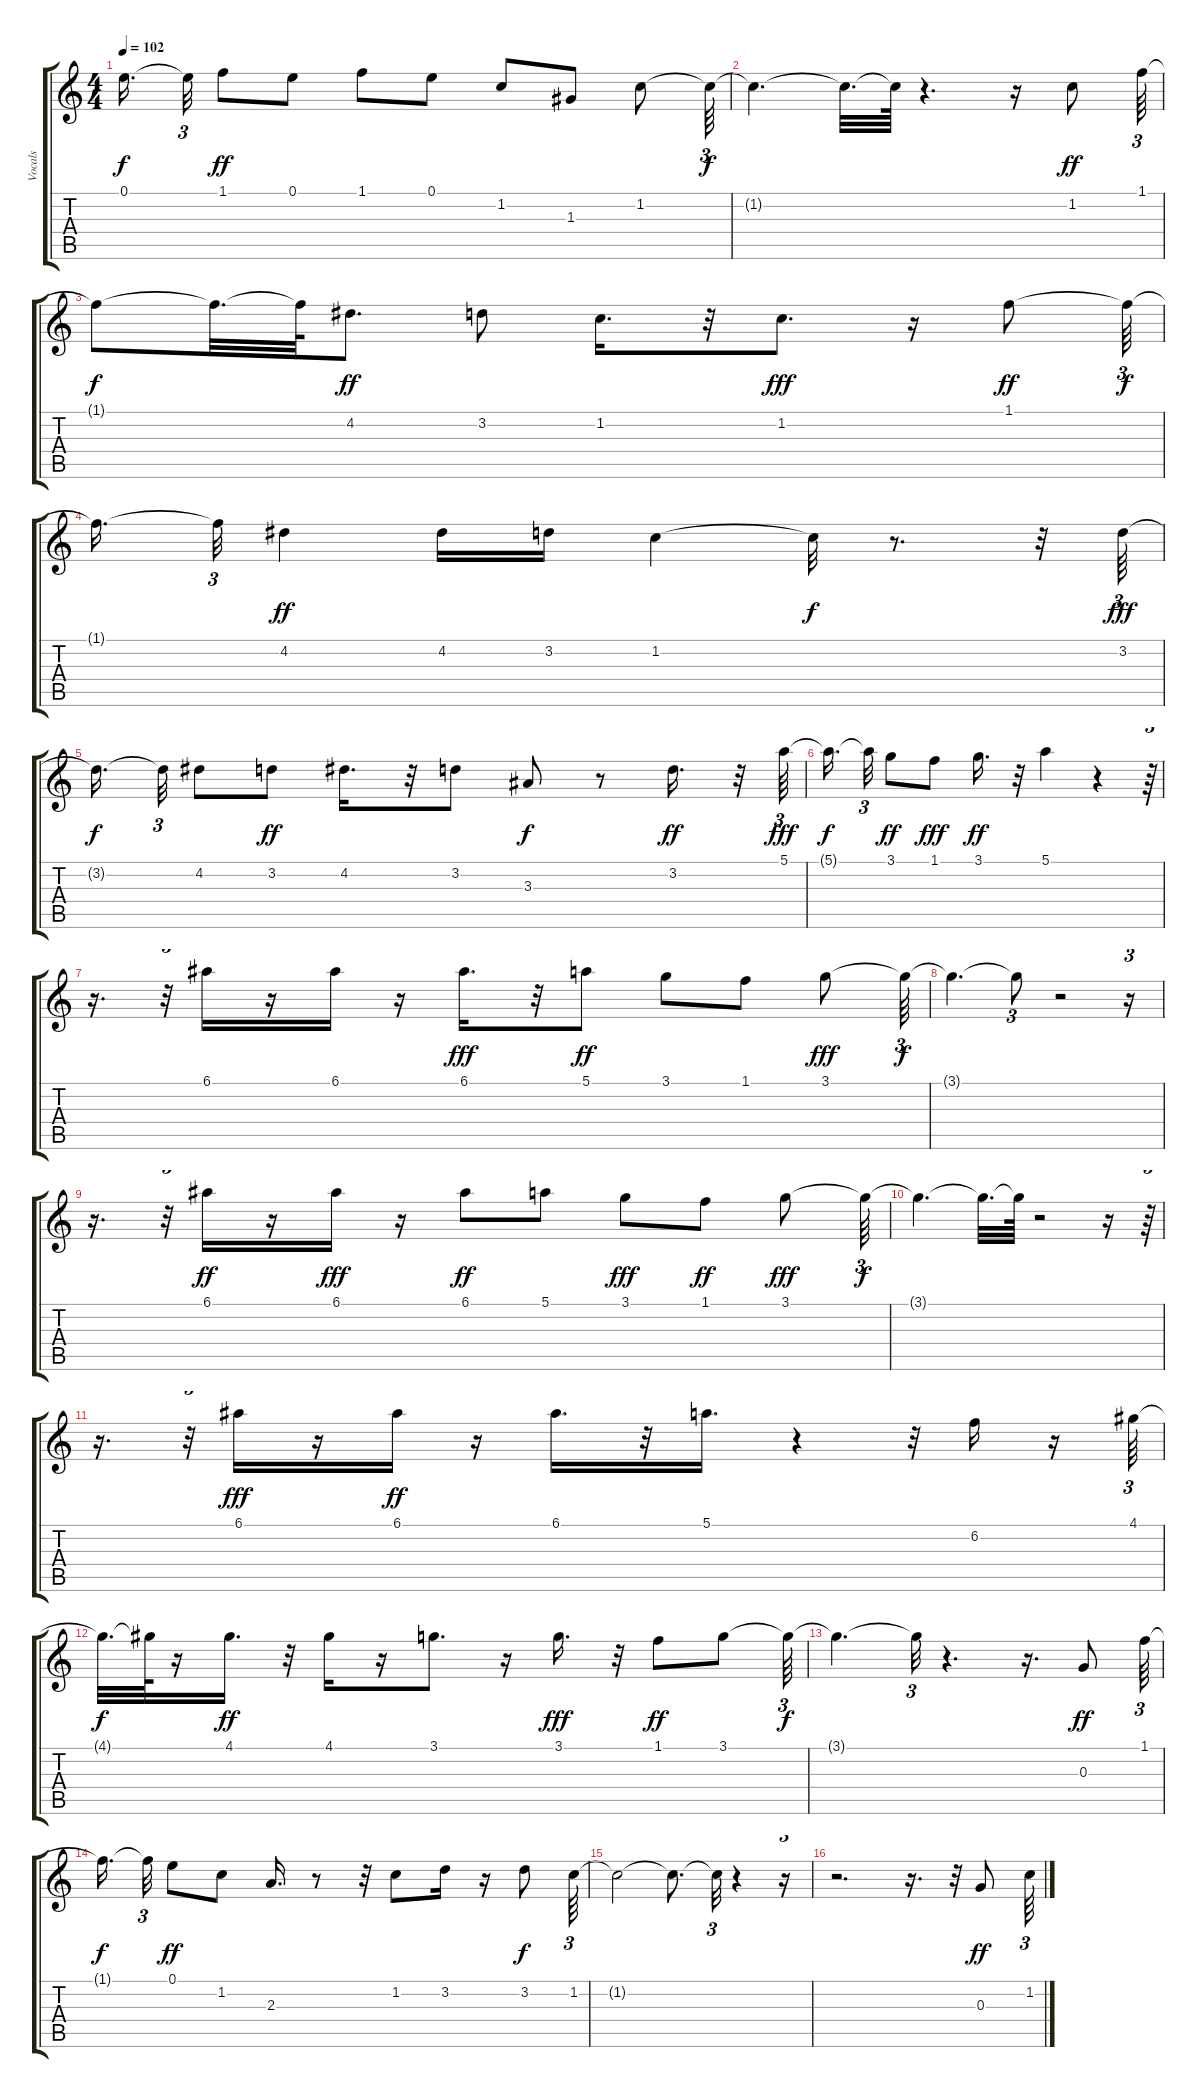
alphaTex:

\track ("Vocals" "Vocals") {instrument electricguitarjazz}
\staff {score tabs}
\tuning (E4 B3 G3 D3 A2 E2) {hide}
\ts (4 4)
\tempo 102
\clef g2
\ks c
0.1{t}.16{d dy f beam splitsecondary} 0.1{t}.32{tu (3 2)} 1.1.8{dy ff} 0.1.8 1.1.8 0.1.8 1.2.8 1.3.8 1.2.8 1.2{t}.64{tu (3 2) dy f} |
1.2{t}.4{d} 1.2{t}.32{d} 1.2{t}.64 r.4{d} r.16 1.2.8{dy ff} 1.1.64{tu (3 2)} |
1.1{t}.8{dy f} 1.1{t}.32{d} 1.1{t}.64 4.2.8{d dy ff} 3.2.8 1.2.16{d} r.32 1.2.8{d dy fff} r.16 1.1.8{dy ff} 1.1{t}.64{tu (3 2) dy f} |
1.1{t}.16{d} 1.1{t}.32{tu (3 2)} 4.2.4{dy ff} 4.2.16 3.2.16 1.2.4 1.2{t}.32{dy f} r.8{d} r.32 3.2.64{tu (3 2) dy fff} |
3.2{t}.16{d dy f beam splitsecondary} 3.2{t}.32{tu (3 2)} 4.2.8 3.2.8{dy ff} 4.2.16{d} r.32 3.2.8 3.3.8{dy f} r.8 3.2.16{d dy ff} r.32 5.1.64{tu (3 2) dy fff} |
5.1{t}.16{d dy f beam splitsecondary} 5.1{t}.32{tu (3 2)} 3.1.8{dy ff} 1.1.8{dy fff} 3.1.16{d dy ff} r.32 5.1.4 r.4 r.64{tu (3 2)} |
r.16{d} r.32{tu (3 2)} 6.1.16 r.16 6.1.16 r.16 6.1.16{d dy fff} r.32 5.1.8{dy ff} 3.1.8 1.1.8 3.1.8{dy fff} 3.1{t}.64{tu (3 2) dy f} |
3.1{t}.4{d} 3.1{t}.8{tu (3 2)} r.2 r.16{tu (3 2)} |
r.16{d} r.32{tu (3 2)} 6.1.16{dy ff} r.16 6.1.16{dy fff} r.16 6.1.8{dy ff} 5.1.8 3.1.8{dy fff} 1.1.8{dy ff} 3.1.8{dy fff} 3.1{t}.64{tu (3 2) dy f} |
3.1{t}.4{d} 3.1{t}.32{d} 3.1{t}.64 r.2 r.16 r.64{tu (3 2)} |
r.16{d} r.32{tu (3 2)} 6.1.16{dy fff} r.16 6.1.16{dy ff} r.16 6.1.16{d} r.32 5.1.16{d} r.4 r.32 6.2.16 r.16 4.1.64{tu (3 2)} |
4.1{t}.32{d dy f} 4.1{t}.64 r.16 4.1.16{d dy ff} r.32 4.1.16 r.16 3.1.8{d} r.16 3.1.16{d dy fff} r.32 1.1.8{dy ff} 3.1.8 3.1{t}.64{tu (3 2) dy f} |
3.1{t}.4{d} 3.1{t}.32{tu (3 2)} r.4{d} r.16{d} 0.3.8{dy ff} 1.1.64{tu (3 2)} |
1.1{t}.16{d dy f beam splitsecondary} 1.1{t}.32{tu (3 2)} 0.1.8{dy ff} 1.2.8 2.3.16{d} r.8 r.32 1.2.8 3.2.16 r.16 3.2.8{dy f} 1.2.64{tu (3 2)} |
1.2{t}.2 1.2{t}.8{d} 1.2{t}.32{tu (3 2)} r.4 r.16{tu (3 2)} |
r.2{d} r.16{d} r.32{tu (3 2)} 0.3.8{dy ff} 1.2.64{tu (3 2)}
